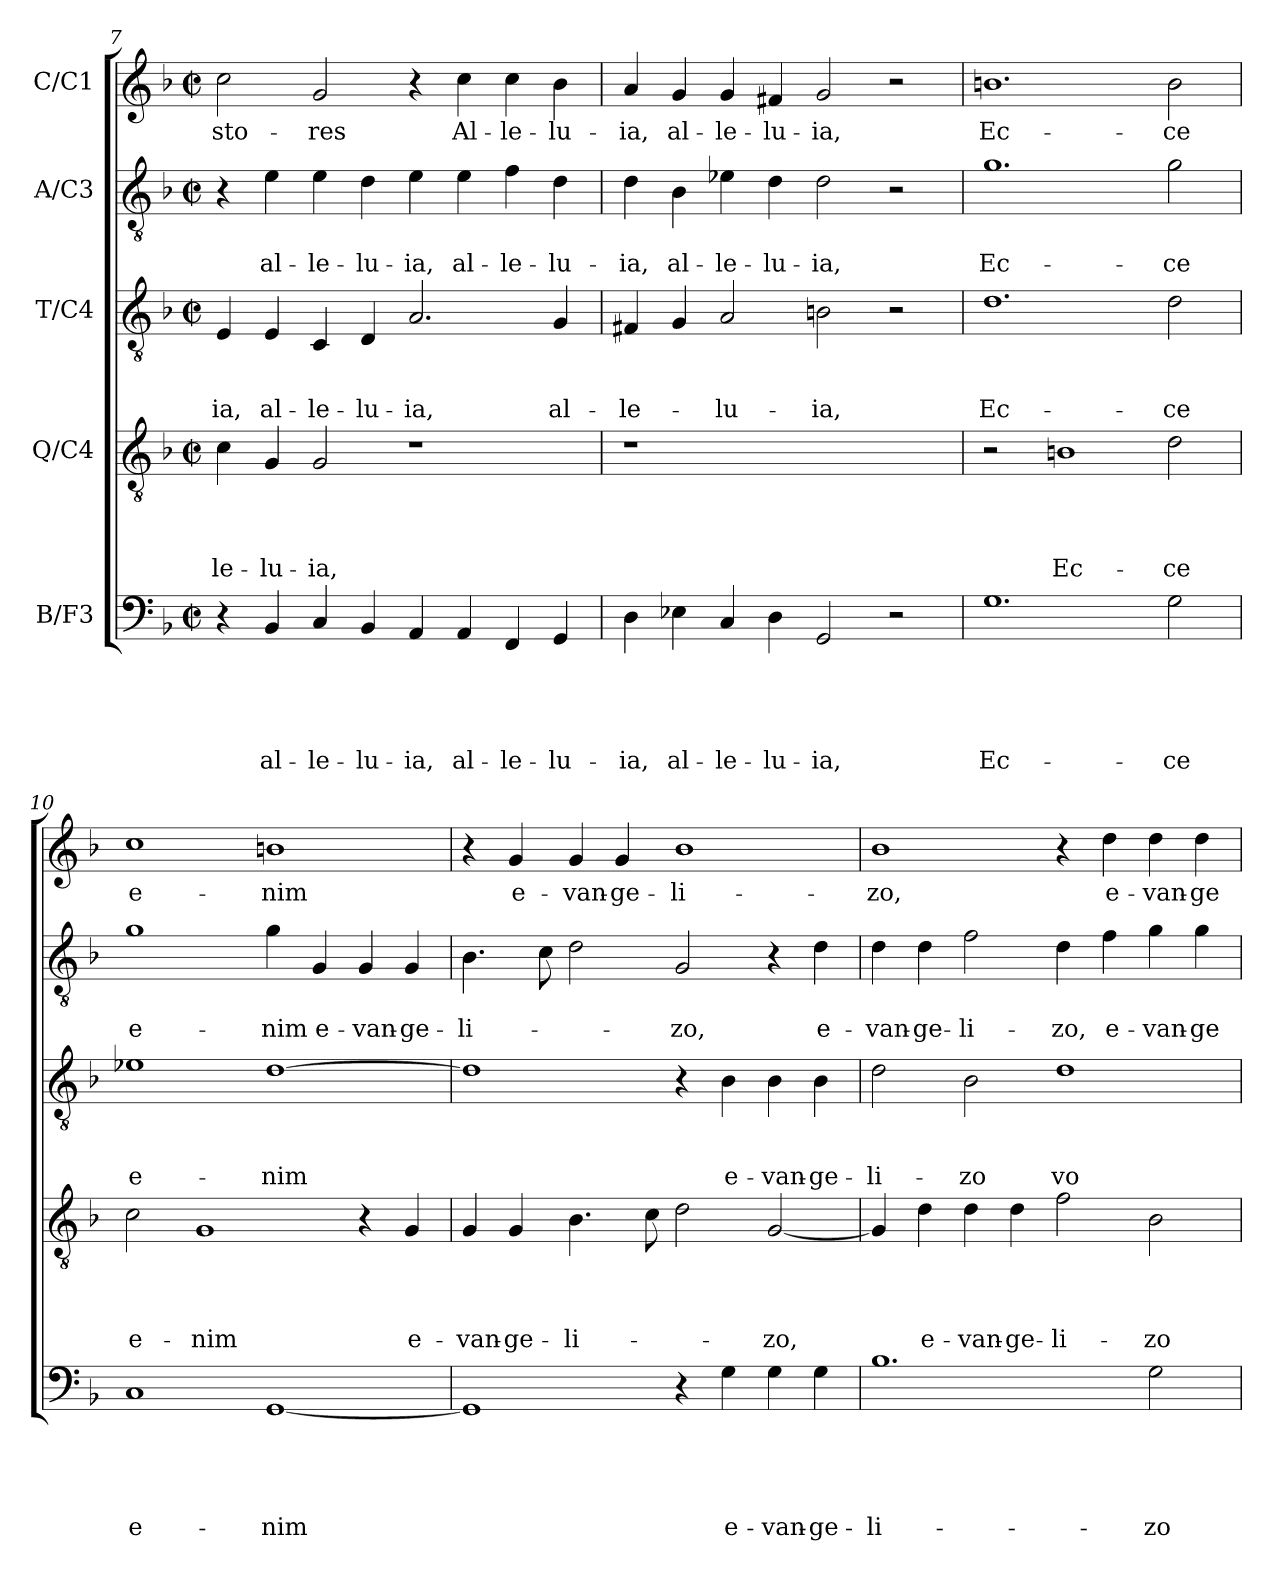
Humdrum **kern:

**kern	**text	**text	**text	**text	**text	**kern	**text	**text	**text	**text	**kern	**text	**text	**text	**kern	**text	**text	**kern	**text
*part5	*part5	*part5	*part5	*part5	*part5	*part4	*part4	*part4	*part4	*part4	*part3	*part3	*part3	*part3	*part2	*part2	*part2	*part1	*part1
*staff5	*staff5	*staff5	*staff5	*staff5	*staff5	*staff4	*staff4	*staff4	*staff4	*staff4	*staff3	*staff3	*staff3	*staff3	*staff2	*staff2	*staff2	*staff1	*staff1
*I"B/F3	*	*	*	*	*	*I"Q/C4	*	*	*	*	*I"T/C4	*	*	*	*I"A/C3	*	*	*I"C/C1	*
*clefF4	*	*	*	*	*	*clefGv2	*	*	*	*	*clefGv2	*	*	*	*clefGv2	*	*	*clefG2	*
*k[b-]	*	*	*	*	*	*k[b-]	*	*	*	*	*k[b-]	*	*	*	*k[b-]	*	*	*k[b-]	*
*F:	*	*	*	*	*	*F:	*	*	*	*	*F:	*	*	*	*F:	*	*	*F:	*
*M2/2	*	*	*	*	*	*M2/2	*	*	*	*	*M2/2	*	*	*	*M2/2	*	*	*M2/2	*
*met(c|)	*	*	*	*	*	*met(c|)	*	*	*	*	*met(c|)	*	*	*	*met(c|)	*	*	*met(c|)	*
=7	=7	=7	=7	=7	=7	=7	=7	=7	=7	=7	=7	=7	=7	=7	=7	=7	=7	=7	=7
!	!	!	!	!	!	!	!	!	!	!LO:LY:b	!	!	!	!LO:LY:b	!	!	!	!	!LO:LY:b
4r	.	.	.	.	.	4c\	.	.	.	-le-	4E/	.	.	-ia,	4r	.	.	2cc\	-sto-
!	!	!	!	!	!LO:LY:b	!	!	!	!	!LO:LY:b	!	!	!	!LO:LY:b	!	!	!LO:LY:b	!	!
4BB-/	.	.	.	.	al-	4G/	.	.	.	-lu-	4E/	.	.	al-	4e\	.	al-	.	.
!	!	!	!	!	!LO:LY:b	!	!	!	!	!LO:LY:b	!	!	!	!LO:LY:b	!	!	!LO:LY:b	!	!LO:LY:b
4C/	.	.	.	.	-le-	2G/	.	.	.	-ia,	4C/	.	.	-le-	4e\	.	-le-	2g/	-res
!	!	!	!	!	!LO:LY:b	!	!	!	!	!	!	!	!	!LO:LY:b	!	!	!LO:LY:b	!	!
4BB-/	.	.	.	.	-lu-	.	.	.	.	.	4D/	.	.	-lu-	4d\	.	-lu-	.	.
!	!	!	!	!	!LO:LY:b	!	!	!	!	!	!	!	!	!LO:LY:b	!	!	!LO:LY:b	!	!
4AA/	.	.	.	.	-ia,	1r	.	.	.	.	2.A/	.	.	-ia,	4e\	.	-ia,	4r	.
!	!	!	!	!	!LO:LY:b	!	!	!	!	!	!	!	!	!	!	!	!LO:LY:b	!	!LO:LY:b
4AA/	.	.	.	.	al-	.	.	.	.	.	.	.	.	.	4e\	.	al-	4cc\	Al-
!	!	!	!	!	!LO:LY:b	!	!	!	!	!	!	!	!	!	!	!	!LO:LY:b	!	!LO:LY:b
4FF/	.	.	.	.	-le-	.	.	.	.	.	.	.	.	.	4f\	.	-le-	4cc\	-le-
!	!	!	!	!	!LO:LY:b	!	!	!	!	!	!	!	!	!LO:LY:b	!	!	!LO:LY:b	!	!LO:LY:b
4GG/	.	.	.	.	-lu-	.	.	.	.	.	4G/	.	.	al-	4d\	.	-lu-	4b-\	-lu-
=8	=8	=8	=8	=8	=8	=8	=8	=8	=8	=8	=8	=8	=8	=8	=8	=8	=8	=8	=8
!	!	!	!	!	!LO:LY:b	!	!	!	!	!	!	!	!	!LO:LY:b	!	!	!LO:LY:b	!	!LO:LY:b
4D\	.	.	.	.	-ia,	1r	.	.	.	.	4F#X/	.	.	-le-	4d\	.	-ia,	4a/	-ia,
!	!	!	!	!	!LO:LY:b	!	!	!	!	!	!	!	!	!	!	!	!LO:LY:b	!	!LO:LY:b
4E-X\	.	.	.	.	al-	.	.	.	.	.	4G/	.	.	.	4B-\	.	al-	4g/	al-
!	!	!	!	!	!LO:LY:b	!	!	!	!	!	!	!	!	!LO:LY:b	!	!	!LO:LY:b	!	!LO:LY:b
4C/	.	.	.	.	-le-	.	.	.	.	.	2A/	.	.	-lu-	4e-X\	.	-le-	4g/	-le-
!	!	!	!	!	!LO:LY:b	!	!	!	!	!	!	!	!	!	!	!	!LO:LY:b	!	!LO:LY:b
4D\	.	.	.	.	-lu-	.	.	.	.	.	.	.	.	.	4d\	.	-lu-	4f#X/	-lu-
!	!	!	!	!	!LO:LY:b	!	!	!	!	!	!	!	!	!LO:LY:b	!	!	!LO:LY:b	!	!LO:LY:b
2GG/	.	.	.	.	-ia,	1ryy	.	.	.	.	2Bn\	.	.	-ia,	2d\	.	-ia,	2g/	-ia,
2r	.	.	.	.	.	.	.	.	.	.	2r	.	.	.	2r	.	.	2r	.
!!LO:LB:g=z
=9	=9	=9	=9	=9	=9	=9	=9	=9	=9	=9	=9	=9	=9	=9	=9	=9	=9	=9	=9
!	!	!	!	!	!LO:LY:b	!	!	!	!	!	!	!	!	!LO:LY:b	!	!	!LO:LY:b	!	!LO:LY:b
1.G	.	.	.	.	Ec-	2r	.	.	.	.	1.d	.	.	Ec-	1.g	.	Ec-	1.bn	Ec-
!	!	!	!	!	!	!	!	!	!	!LO:LY:b	!	!	!	!	!	!	!	!	!
.	.	.	.	.	.	1Bn	.	.	.	Ec-	.	.	.	.	.	.	.	.	.
!	!	!	!	!	!LO:LY:b	!	!	!	!	!LO:LY:b	!	!	!	!LO:LY:b	!	!	!LO:LY:b	!	!LO:LY:b
2G\	.	.	.	.	-ce	2d\	.	.	.	-ce	2d\	.	.	-ce	2g\	.	-ce	2b\	-ce
=10	=10	=10	=10	=10	=10	=10	=10	=10	=10	=10	=10	=10	=10	=10	=10	=10	=10	=10	=10
!	!	!	!	!	!LO:LY:b	!	!	!	!	!LO:LY:b	!	!	!	!LO:LY:b	!	!	!LO:LY:b	!	!LO:LY:b
1C	.	.	.	.	e-	2c\	.	.	.	e-	1e-X	.	.	e-	1g	.	e-	1cc	e-
!	!	!	!	!	!	!	!	!	!	!LO:LY:b	!	!	!	!	!	!	!	!	!
.	.	.	.	.	.	1G	.	.	.	-nim	.	.	.	.	.	.	.	.	.
!	!	!	!	!	!LO:LY:b	!	!	!	!	!	!	!	!	!LO:LY:b	!	!	!LO:LY:b	!	!LO:LY:b
[1GG	.	.	.	.	-nim	.	.	.	.	.	[1d	.	.	-nim	4g\	.	-nim	1bn	-nim
!	!	!	!	!	!	!	!	!	!	!	!	!	!	!	!	!	!LO:LY:b	!	!
.	.	.	.	.	.	.	.	.	.	.	.	.	.	.	4G/	.	e-	.	.
!	!	!	!	!	!	!	!	!	!	!	!	!	!	!	!	!	!LO:LY:b	!	!
.	.	.	.	.	.	4r	.	.	.	.	.	.	.	.	4G/	.	-van-	.	.
!	!	!	!	!	!	!	!	!	!	!LO:LY:b	!	!	!	!	!	!	!LO:LY:b	!	!
.	.	.	.	.	.	4G/	.	.	.	e-	.	.	.	.	4G/	.	-ge-	.	.
=11	=11	=11	=11	=11	=11	=11	=11	=11	=11	=11	=11	=11	=11	=11	=11	=11	=11	=11	=11
!	!	!	!	!	!	!	!	!	!	!LO:LY:b	!	!	!	!	!	!	!LO:LY:b	!	!
1GG]	.	.	.	.	.	4G/	.	.	.	-van-	1d]	.	.	.	4.B-\	.	-li-	4r	.
!	!	!	!	!	!	!	!	!	!	!LO:LY:b	!	!	!	!	!	!	!	!	!LO:LY:b
.	.	.	.	.	.	4G/	.	.	.	-ge-	.	.	.	.	.	.	.	4g/	e-
.	.	.	.	.	.	.	.	.	.	.	.	.	.	.	8c\	.	.	.	.
!	!	!	!	!	!	!	!	!	!	!LO:LY:b	!	!	!	!	!	!	!	!	!LO:LY:b
.	.	.	.	.	.	4.B-\	.	.	.	-li-	.	.	.	.	2d\	.	.	4g/	-van-
!	!	!	!	!	!	!	!	!	!	!	!	!	!	!	!	!	!	!	!LO:LY:b
.	.	.	.	.	.	.	.	.	.	.	.	.	.	.	.	.	.	4g/	-ge-
.	.	.	.	.	.	8c\	.	.	.	.	.	.	.	.	.	.	.	.	.
!	!	!	!	!	!	!	!	!	!	!	!	!	!	!	!	!	!LO:LY:b	!	!LO:LY:b
4r	.	.	.	.	.	2d\	.	.	.	.	4r	.	.	.	2G/	.	-zo,	1b-	-li-
!	!	!	!	!	!LO:LY:b	!	!	!	!	!	!	!	!	!LO:LY:b	!	!	!	!	!
4G\	.	.	.	.	e-	.	.	.	.	.	4B-\	.	.	e-	.	.	.	.	.
!	!	!	!	!	!LO:LY:b	!	!	!	!	!LO:LY:b	!	!	!	!LO:LY:b	!	!	!	!	!
4G\	.	.	.	.	-van-	[2G/	.	.	.	-zo,	4B-\	.	.	-van-	4r	.	.	.	.
!	!	!	!	!	!LO:LY:b	!	!	!	!	!	!	!	!	!LO:LY:b	!	!	!LO:LY:b	!	!
4G\	.	.	.	.	-ge-	.	.	.	.	.	4B-\	.	.	-ge-	4d\	.	e-	.	.
=12	=12	=12	=12	=12	=12	=12	=12	=12	=12	=12	=12	=12	=12	=12	=12	=12	=12	=12	=12
!	!	!	!	!	!LO:LY:b	!	!	!	!	!	!	!	!	!LO:LY:b	!	!	!LO:LY:b	!	!LO:LY:b
1.B-	.	.	.	.	-li-	4G/]	.	.	.	.	2d\	.	.	-li-	4d\	.	-van-	1b-	-zo,
!	!	!	!	!	!	!	!	!	!	!LO:LY:b	!	!	!	!	!	!	!LO:LY:b	!	!
.	.	.	.	.	.	4d\	.	.	.	e-	.	.	.	.	4d\	.	-ge-	.	.
!	!	!	!	!	!	!	!	!	!	!LO:LY:b	!	!	!	!LO:LY:b	!	!	!LO:LY:b	!	!
.	.	.	.	.	.	4d\	.	.	.	-van-	2B-\	.	.	-zo	2f\	.	-li-	.	.
!	!	!	!	!	!	!	!	!	!	!LO:LY:b	!	!	!	!	!	!	!	!	!
.	.	.	.	.	.	4d\	.	.	.	-ge-	.	.	.	.	.	.	.	.	.
!	!	!	!	!	!	!	!	!	!	!LO:LY:b	!	!	!	!LO:LY:b	!	!	!LO:LY:b	!	!
.	.	.	.	.	.	2f\	.	.	.	-li-	1d	.	.	vo-	4d\	.	-zo,	4r	.
!	!	!	!	!	!	!	!	!	!	!	!	!	!	!	!	!	!LO:LY:b	!	!LO:LY:b
.	.	.	.	.	.	.	.	.	.	.	.	.	.	.	4f\	.	e-	4dd\	e-
!	!	!	!	!	!LO:LY:b	!	!	!	!	!LO:LY:b	!	!	!	!	!	!	!LO:LY:b	!	!LO:LY:b
2G\	.	.	.	.	-zo	2B-\	.	.	.	-zo	.	.	.	.	4g\	.	-van-	4dd\	-van-
!	!	!	!	!	!	!	!	!	!	!	!	!	!	!	!	!	!LO:LY:b	!	!LO:LY:b
.	.	.	.	.	.	.	.	.	.	.	.	.	.	.	4g\	.	-ge-	4dd\	-ge-
=	=	=	=	=	=	=	=	=	=	=	=	=	=	=	=	=	=	=	=
*-	*-	*-	*-	*-	*-	*-	*-	*-	*-	*-	*-	*-	*-	*-	*-	*-	*-	*-	*-
